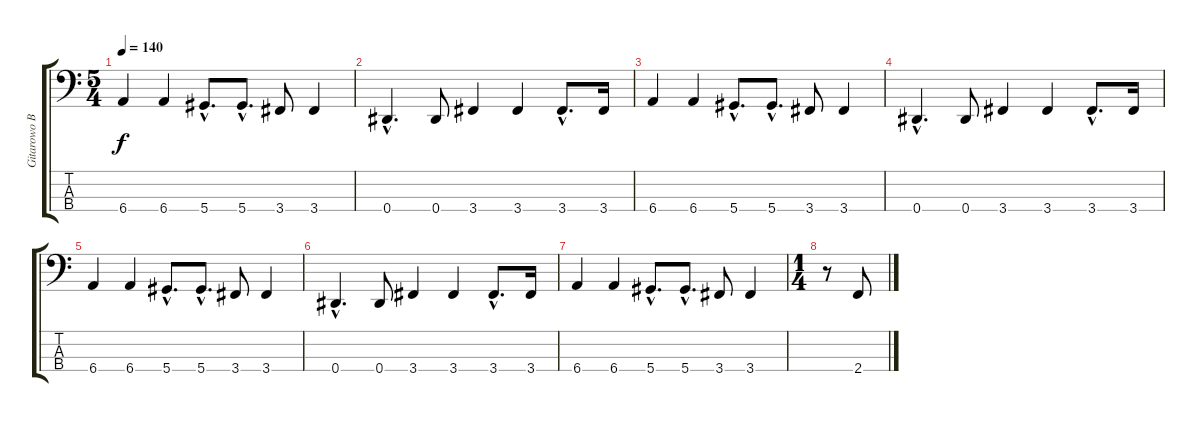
\track ("Gitarowo Basowe" "Gitarowo B") {instrument slapbass2}
\staff {score tabs}
\tuning (Gb2 Db2 Ab1 Eb1) {hide}
\ts (5 4)
\tempo 140
\clef f4
\ks c
6.4.4{dy f} 6.4.4 5.4{hac}.8{d} 5.4{hac}.8{d} 3.4.8 3.4.4 |
0.4{hac}.4{d} 0.4.8 3.4.4 3.4.4 3.4{hac}.8{d} 3.4.16 |
6.4.4 6.4.4 5.4{hac}.8{d} 5.4{hac}.8{d} 3.4.8 3.4.4 |
0.4{hac}.4{d} 0.4.8 3.4.4 3.4.4 3.4{hac}.8{d} 3.4.16 |
6.4.4 6.4.4 5.4{hac}.8{d} 5.4{hac}.8{d} 3.4.8 3.4.4 |
0.4{hac}.4{d} 0.4.8 3.4.4 3.4.4 3.4{hac}.8{d} 3.4.16 |
6.4.4 6.4.4 5.4{hac}.8{d} 5.4{hac}.8{d} 3.4.8 3.4.4 |
\ts (1 4)
r.8 2.4.8
